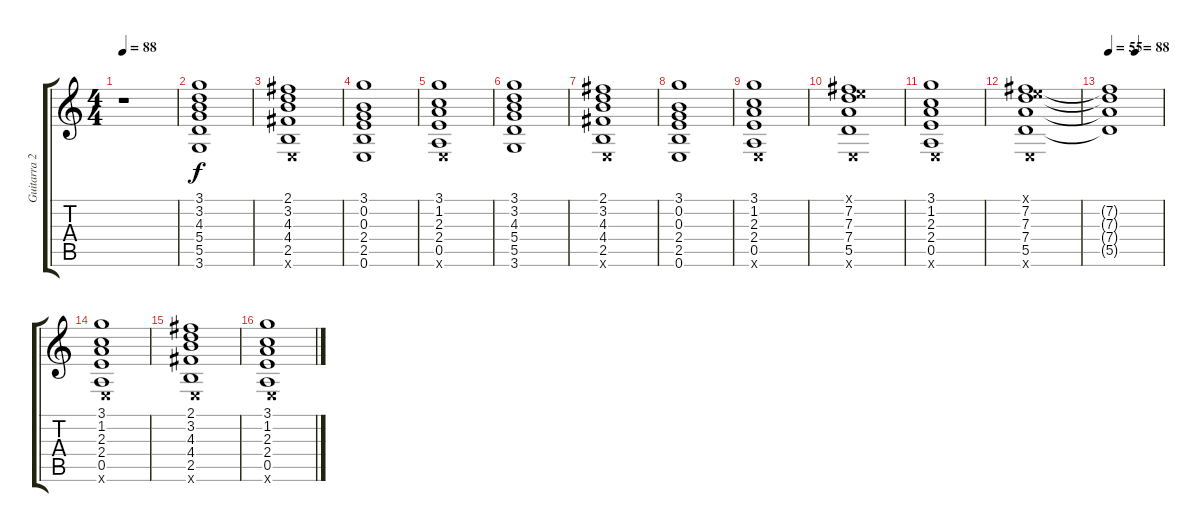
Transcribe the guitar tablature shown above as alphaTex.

\track ("Guitarra 2" "Guitarra 2") {instrument electricguitarjazz}
\staff {score tabs}
\tuning (E4 B3 G3 D3 A2 E2) {hide}
\ts (4 4)
\tempo 88
\clef g2
\ks c
r.1{dy f instrument electricguitarjazz} |
(3.1 3.2 4.3 5.4 5.5 3.6).1 |
(2.1 3.2 4.3 4.4 2.5 0.6{x}).1 |
(3.1 0.2 0.3 2.4 2.5 0.6).1 |
(3.1 1.2 2.3 2.4 0.5 0.6{x}).1 |
(3.1 3.2 4.3 5.4 5.5 3.6).1 |
(2.1 3.2 4.3 4.4 2.5 0.6{x}).1 |
(3.1 0.2 0.3 2.4 2.5 0.6).1 |
(3.1 1.2 2.3 2.4 0.5 0.6{x}).1 |
(0.1{x} 7.2 7.3 7.4 5.5 0.6{x}).1 |
(3.1 1.2 2.3 2.4 0.5 0.6{x}).1 |
(0.1{x} 7.2 7.3 7.4 5.5 0.6{x}).1 |
\tempo 55
\tempo (88 0.5)
(7.2{t} 7.3{t} 7.4{t} 5.5{t}).1 |
(3.1 1.2 2.3 2.4 0.5 0.6{x}).1 |
(2.1 3.2 4.3 4.4 2.5 0.6{x}).1 |
(3.1 1.2 2.3 2.4 0.5 0.6{x}).1
